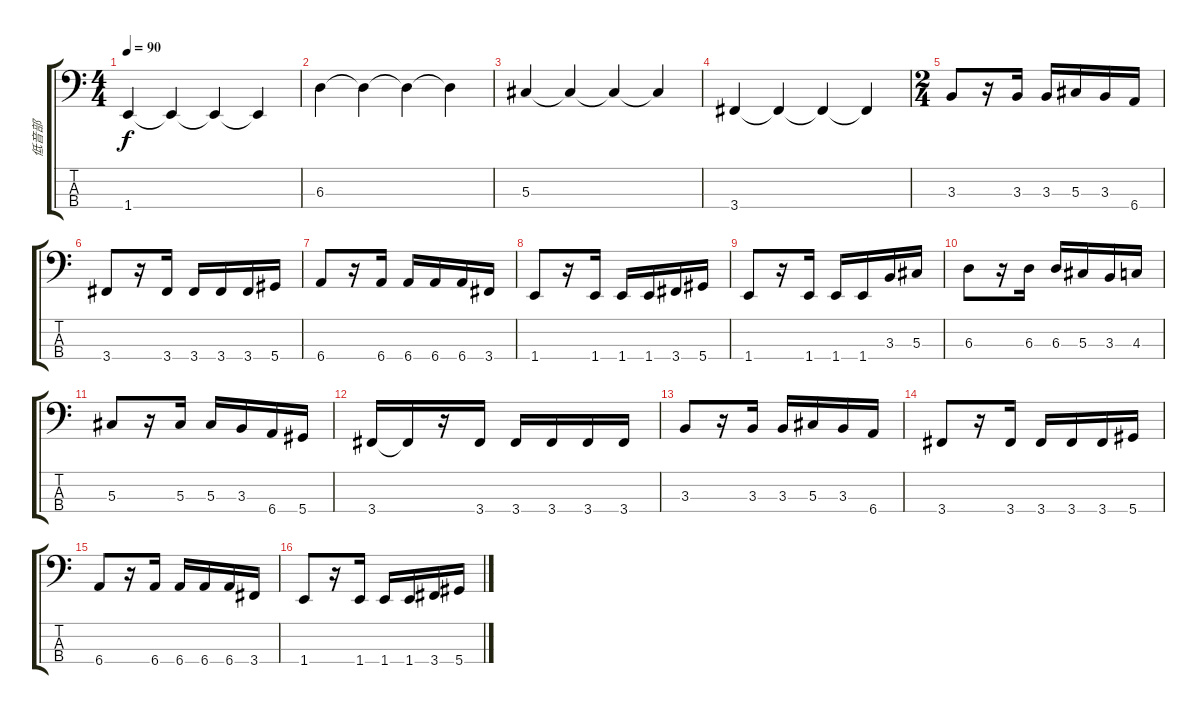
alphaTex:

\track ("低音部" "低音部") {instrument electricbassfinger}
\staff {score tabs}
\tuning (Gb2 Db2 Ab1 Eb1) {hide}
\ts (4 4)
\tempo 90
\clef f4
\ks c
1.4.4{dy f} 1.4{t}.4 1.4{t}.4 1.4{t}.4 |
6.3.4 6.3{t}.4 6.3{t}.4 6.3{t}.4 |
5.3.4 5.3{t}.4 5.3{t}.4 5.3{t}.4 |
3.4.4 3.4{t}.4 3.4{t}.4 3.4{t}.4 |
\ts (2 4)
3.3.8 r.16 3.3.16 3.3.16 5.3.16 3.3.16 6.4.16 |
3.4.8 r.16 3.4.16 3.4.16 3.4.16 3.4.16 5.4.16 |
6.4.8 r.16 6.4.16 6.4.16 6.4.16 6.4.16 3.4.16 |
1.4.8 r.16 1.4.16 1.4.16 1.4.16 3.4.16 5.4.16 |
1.4.8 r.16 1.4.16 1.4.16 1.4.16 3.3.16 5.3.16 |
6.3.8 r.16 6.3.16 6.3.16 5.3.16 3.3.16 4.3.16 |
5.3.8 r.16 5.3.16 5.3.16 3.3.16 6.4.16 5.4.16 |
3.4.16 3.4{t}.16 r.16 3.4.16 3.4.16 3.4.16 3.4.16 3.4.16 |
3.3.8 r.16 3.3.16 3.3.16 5.3.16 3.3.16 6.4.16 |
3.4.8 r.16 3.4.16 3.4.16 3.4.16 3.4.16 5.4.16 |
6.4.8 r.16 6.4.16 6.4.16 6.4.16 6.4.16 3.4.16 |
1.4.8 r.16 1.4.16 1.4.16 1.4.16 3.4.16 5.4.16
